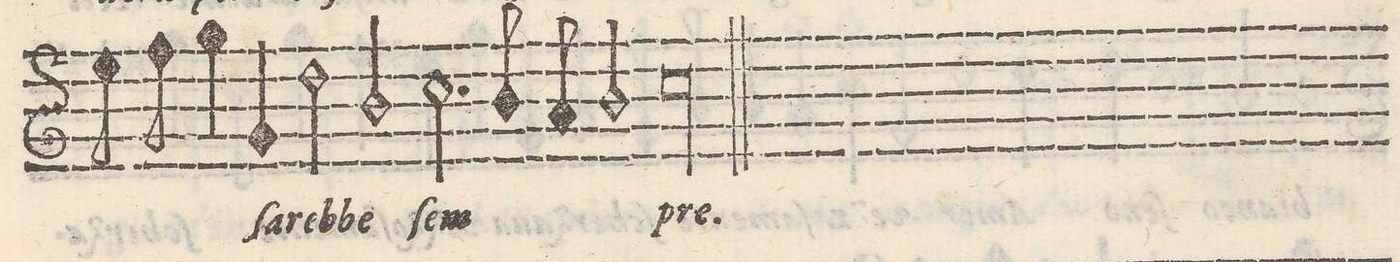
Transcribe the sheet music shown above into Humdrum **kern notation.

**kern	**text
*I"CANTO	*
*clefG2	*
*k[]	*
*met(C)	*
*M4/4	*
8ee\	-ra
8ff\	per
=97-	=97-
4gg\	me
*	*Xij
4g/	ſa-
2dd\	-reb-
=98-	=98-
2b/	be
2.cc\	ſem-
=99-	=99-
8b/	.
8a/	.
2b/	.
=100-	=100-
00cc	pre.
=101-	=101-
=102-	=102-
=103-	=103-
=-	=-
*-	*-
